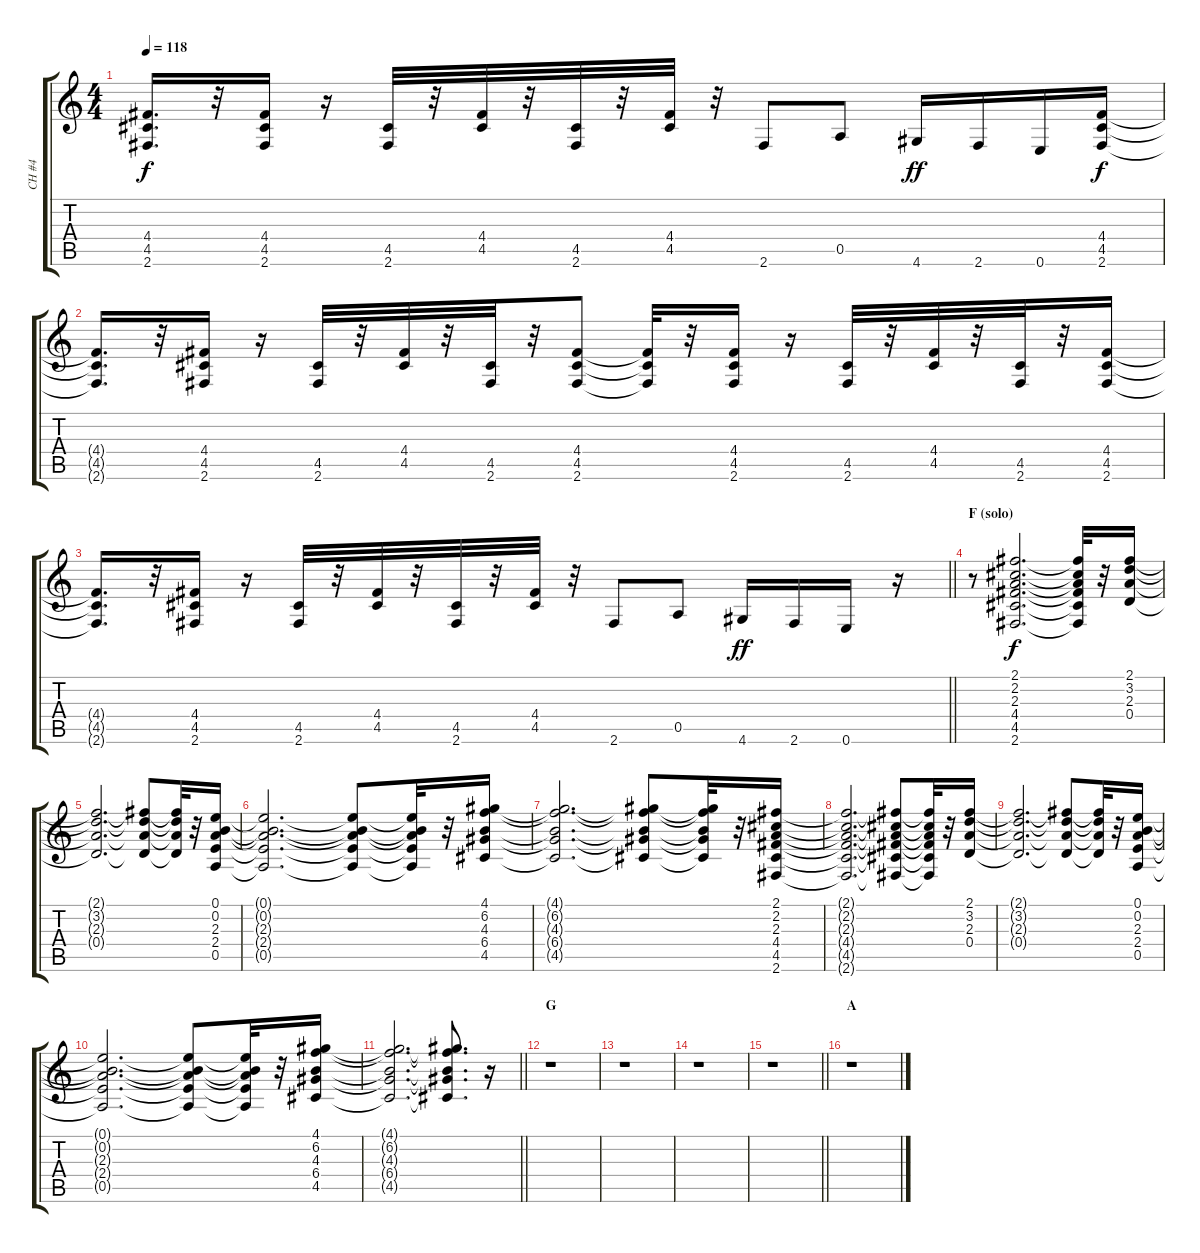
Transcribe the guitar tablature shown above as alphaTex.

\track ("CH #4" "CH #4") {instrument overdrivenguitar}
\staff {score tabs}
\tuning (E4 B3 G3 D3 A2 E2) {hide}
\ts (4 4)
\tempo 118
\clef g2
\ks c
(4.4{t} 4.5{t} 2.6{t}).16{d dy f} r.32 (4.4 4.5 2.6).16 r.16 (4.5 2.6).32 r.32 (4.4 4.5).32 r.32 (4.5 2.6).32 r.32 (4.4 4.5).32 r.32 2.6.8 0.5.8 4.6.16{dy ff} 2.6.16 0.6.16 (4.4 4.5 2.6).16{dy f} |
(4.4{t} 4.5{t} 2.6{t}).16{d} r.32 (4.4 4.5 2.6).16 r.16 (4.5 2.6).32 r.32 (4.4 4.5).32 r.32 (4.5 2.6).32 r.32 (4.4 4.5 2.6).8 (4.4{t} 4.5{t} 2.6{t}).32 r.32 (4.4 4.5 2.6).16 r.16 (4.5 2.6).32 r.32 (4.4 4.5).32 r.32 (4.5 2.6).32 r.32 (4.4 4.5 2.6).16 |
\barLineRight lightlight
(4.4{t} 4.5{t} 2.6{t}).16{d} r.32 (4.4 4.5 2.6).16 r.16 (4.5 2.6).32 r.32 (4.4 4.5).32 r.32 (4.5 2.6).32 r.32 (4.4 4.5).32 r.32 2.6.8 0.5.8 4.6.16{dy ff} 2.6.16 0.6.16 r.16 |
\section ("" "F (solo)")
r.8 (2.1 2.2 2.3 4.4 4.5 2.6).2{d dy f} (2.1{t} 2.2{t} 2.3{t} 4.4{t} 4.5{t} 2.6{t}).32 r.32 (2.1 3.2 2.3 0.4).16 |
(2.1{t} 3.2{t} 2.3{t} 0.4{t}).2{d} (2.1{t} 3.2{t} 2.3{t} 0.4{t}).8 (2.1{t} 3.2{t} 2.3{t} 0.4{t}).32 r.32 (0.1 0.2 2.3 2.4 0.5).16 |
(0.1{t} 0.2{t} 2.3{t} 2.4{t} 0.5{t}).2{d} (0.1{t} 0.2{t} 2.3{t} 2.4{t} 0.5{t}).8 (0.1{t} 0.2{t} 2.3{t} 2.4{t} 0.5{t}).32 r.32 (4.1 6.2 4.3 6.4 4.5).16 |
(4.1{t} 6.2{t} 4.3{t} 6.4{t} 4.5{t}).2{d} (4.1{t} 6.2{t} 4.3{t} 6.4{t} 4.5{t}).8 (4.1{t} 6.2{t} 4.3{t} 6.4{t} 4.5{t}).32 r.32 (2.1 2.2 2.3 4.4 4.5 2.6).16 |
(2.1{t} 2.2{t} 2.3{t} 4.4{t} 4.5{t} 2.6{t}).2{d} (2.1{t} 2.2{t} 2.3{t} 4.4{t} 4.5{t} 2.6{t}).8 (2.1{t} 2.2{t} 2.3{t} 4.4{t} 4.5{t} 2.6{t}).32 r.32 (2.1 3.2 2.3 0.4).16 |
(2.1{t} 3.2{t} 2.3{t} 0.4{t}).2{d} (2.1{t} 3.2{t} 2.3{t} 0.4{t}).8 (2.1{t} 3.2{t} 2.3{t} 0.4{t}).32 r.32 (0.1 0.2 2.3 2.4 0.5).16 |
(0.1{t} 0.2{t} 2.3{t} 2.4{t} 0.5{t}).2{d} (0.1{t} 0.2{t} 2.3{t} 2.4{t} 0.5{t}).8 (0.1{t} 0.2{t} 2.3{t} 2.4{t} 0.5{t}).32 r.32 (4.1 6.2 4.3 6.4 4.5).16 |
\barLineRight lightlight
(4.1{t} 6.2{t} 4.3{t} 6.4{t} 4.5{t}).2{d} (4.1{t} 6.2{t} 4.3{t} 6.4{t} 4.5{t}).8{d} r.16 |
\section ("" "G")
r.1 |
r.1 |
r.1 |
\barLineRight lightlight
r.1 |
\section ("" "A")
r.1
